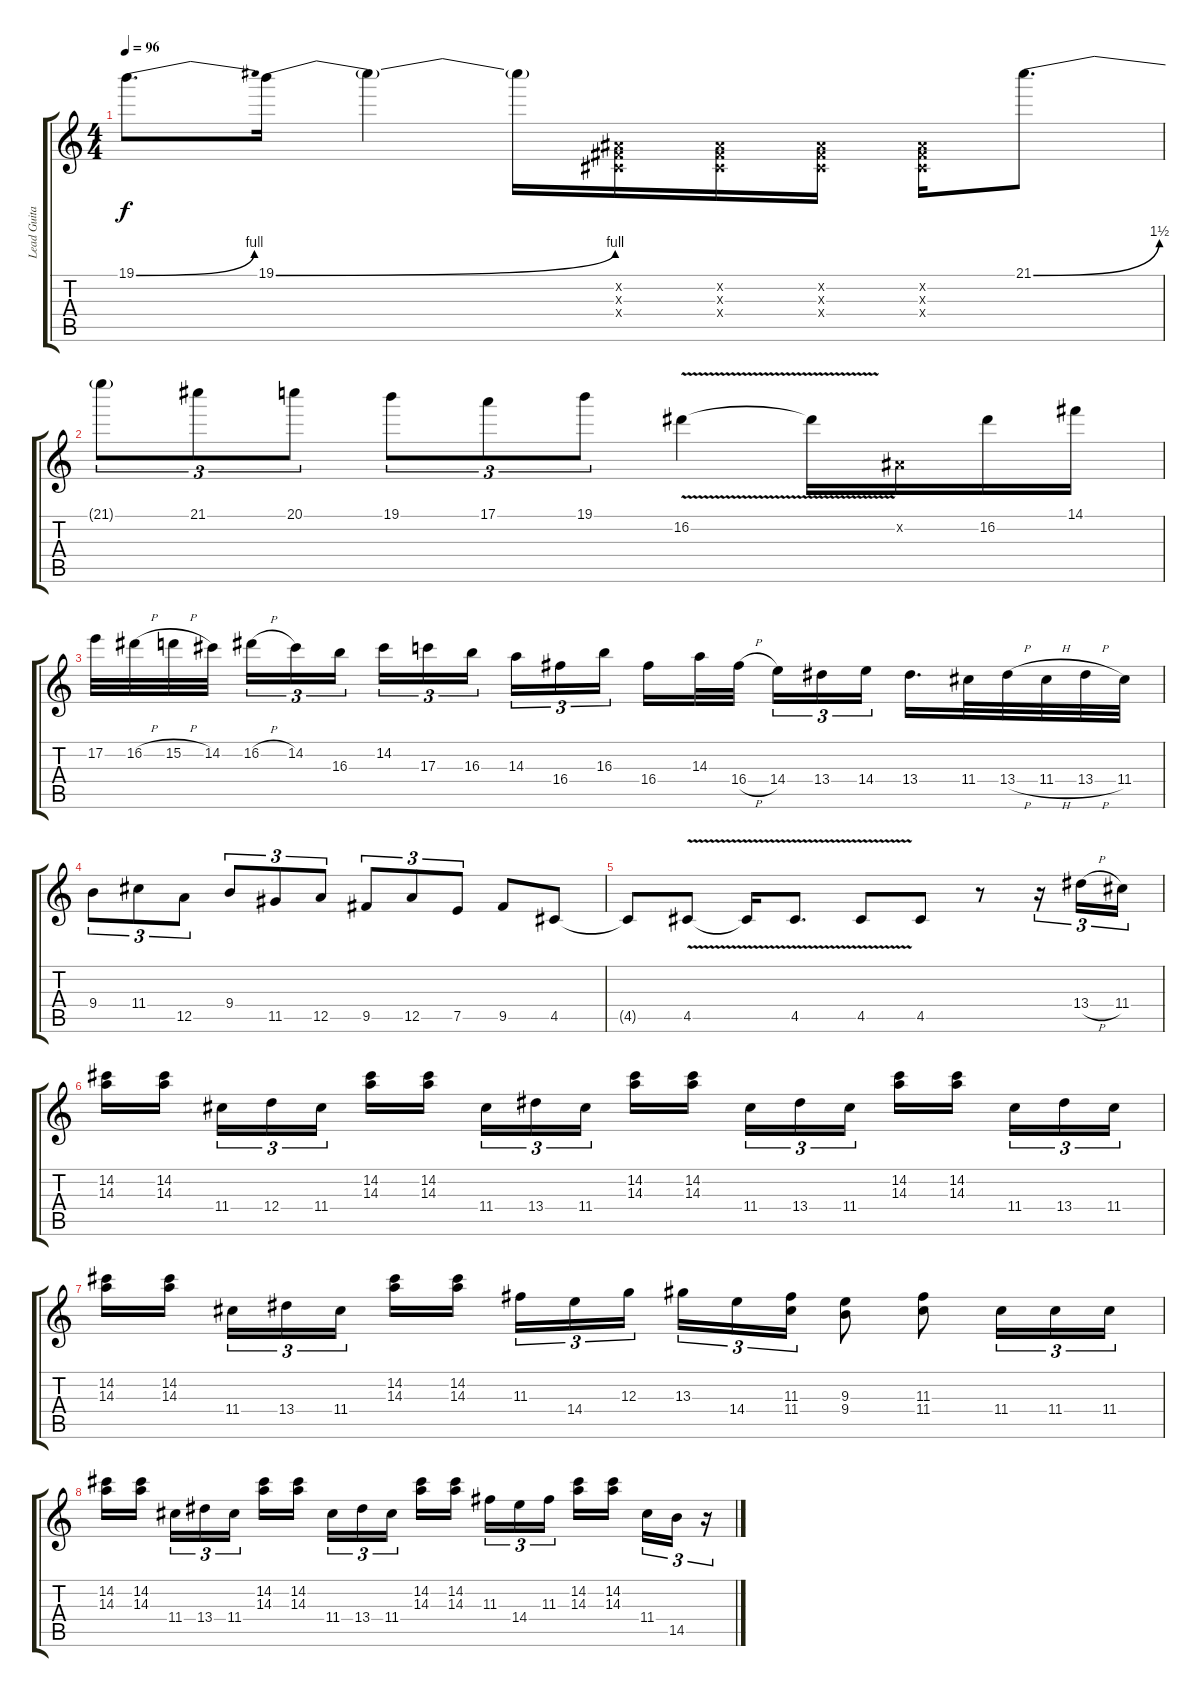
\track ("Lead Guitar" "Lead Guita") {instrument distortionguitar}
\staff {score tabs}
\tuning (E4 B3 G3 D3 A2 E2) {hide}
\ts (4 4)
\tempo 96
\clef g2
\ks c
19.1{be (bend 0 0 60 4)}.8{d dy f} 19.1{be (bend 0 0 60 4)}.16 19.1{t}.4 19.1{t}.16 (-1.2{x} -1.3{x} -1.4{x}).16 (-1.2{x} -1.3{x} -1.4{x}).16 (-1.2{x} -1.3{x} -1.4{x}).16 (-1.2{x} -1.3{x} -1.4{x}).16 21.1{be (bend 0 0 60 6)}.8{d} |
21.1{t}.8{tu (3 2)} 21.1.8{tu (3 2)} 20.1.8{tu (3 2)} 19.1.8{tu (3 2)} 17.1.8{tu (3 2)} 19.1.8{tu (3 2)} 16.2{v}.4 16.2{t}.16 -1.2{x}.16 16.2.16 14.1.16 |
17.2.32 16.2{h}.32 15.2{h}.32 14.2.32{beam splitsecondary} 16.2{h}.16{tu (3 2)} 14.2.16{tu (3 2)} 16.3.16{tu (3 2)} 14.2.16{tu (3 2)} 17.3.16{tu (3 2)} 16.3.16{tu (3 2) beam splitsecondary} 14.3.16{tu (3 2)} 16.4.16{tu (3 2)} 16.3.16{tu (3 2)} 16.4.16 14.3.32 16.4{h}.32{beam splitsecondary} 14.4.16{tu (3 2)} 13.4.16{tu (3 2)} 14.4.16{tu (3 2)} 13.4.16{d} 11.4.32 13.4{h}.32 11.4{h}.32 13.4{h}.32 11.4.32 |
9.4.8{tu (3 2)} 11.4.8{tu (3 2)} 12.5.8{tu (3 2)} 9.4.8{tu (3 2)} 11.5.8{tu (3 2)} 12.5.8{tu (3 2)} 9.5.8{tu (3 2)} 12.5.8{tu (3 2)} 7.5.8{tu (3 2)} 9.5.8 4.5.8 |
4.5{t}.8 4.5{v}.8 4.5{t}.16 4.5{v}.8{d} 4.5{v}.8 4.5.8 r.8 r.16{tu (3 2)} 13.4{h}.16{tu (3 2)} 11.4.16{tu (3 2)} |
(14.2 14.3).16 (14.2 14.3).16{beam splitsecondary} 11.4.16{tu (3 2)} 12.4.16{tu (3 2)} 11.4.16{tu (3 2)} (14.2 14.3).16 (14.2 14.3).16{beam splitsecondary} 11.4.16{tu (3 2)} 13.4.16{tu (3 2)} 11.4.16{tu (3 2)} (14.2 14.3).16 (14.2 14.3).16{beam splitsecondary} 11.4.16{tu (3 2)} 13.4.16{tu (3 2)} 11.4.16{tu (3 2)} (14.2 14.3).16 (14.2 14.3).16{beam splitsecondary} 11.4.16{tu (3 2)} 13.4.16{tu (3 2)} 11.4.16{tu (3 2)} |
(14.2 14.3).16 (14.2 14.3).16{beam splitsecondary} 11.4.16{tu (3 2)} 13.4.16{tu (3 2)} 11.4.16{tu (3 2)} (14.2 14.3).16 (14.2 14.3).16{beam splitsecondary} 11.3.16{tu (3 2)} 14.4.16{tu (3 2)} 12.3.16{tu (3 2)} 13.3.16{tu (3 2)} 14.4.16{tu (3 2)} (11.3 11.4).16{tu (3 2)} (9.3 9.4).8 (11.3 11.4).8 11.4.16{tu (3 2)} 11.4.16{tu (3 2)} 11.4.16{tu (3 2)} |
(14.2 14.3).16 (14.2 14.3).16{beam splitsecondary} 11.4.16{tu (3 2)} 13.4.16{tu (3 2)} 11.4.16{tu (3 2)} (14.2 14.3).16 (14.2 14.3).16{beam splitsecondary} 11.4.16{tu (3 2)} 13.4.16{tu (3 2)} 11.4.16{tu (3 2)} (14.2 14.3).16 (14.2 14.3).16{beam splitsecondary} 11.3.16{tu (3 2)} 14.4.16{tu (3 2)} 11.3.16{tu (3 2)} (14.2 14.3).16 (14.2 14.3).16{beam splitsecondary} 11.4.16{tu (3 2)} 14.5.16{tu (3 2)} r.16{tu (3 2)}
